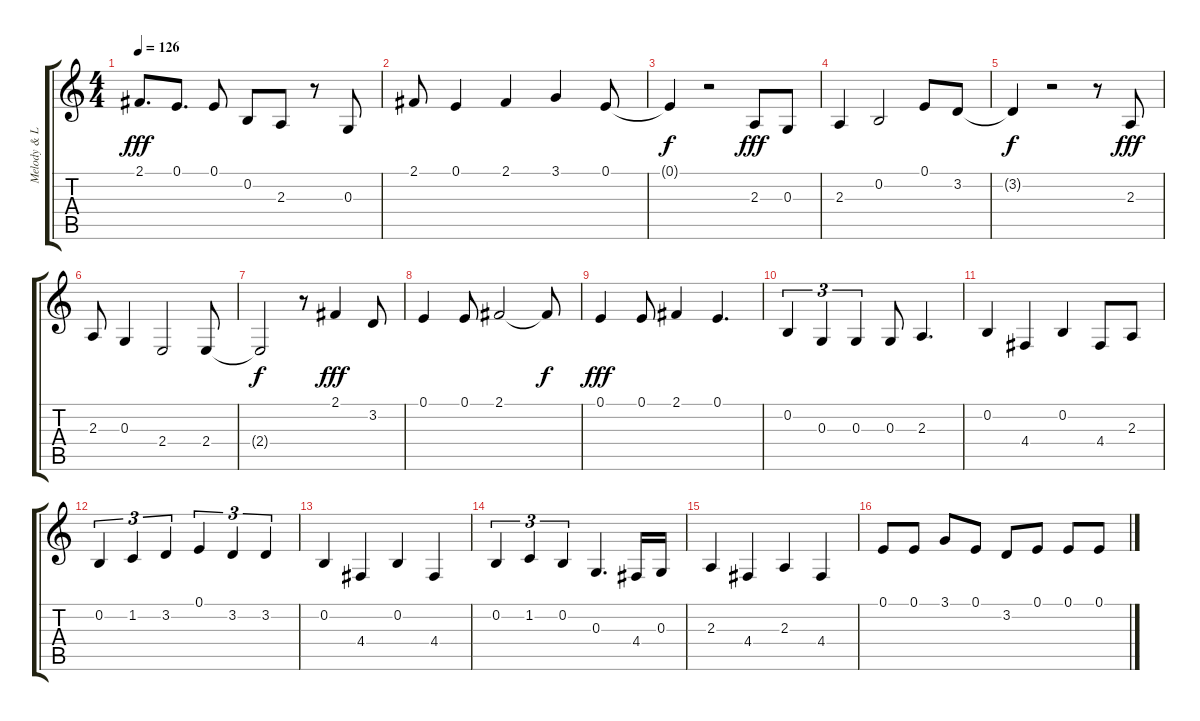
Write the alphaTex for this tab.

\track ("Melody & Lyric" "Melody & L") {instrument clarinet}
\staff {score tabs}
\tuning (E4 B3 G3 D3 A2 E2) {hide}
\ts (4 4)
\tempo 126
\clef g2
\ks c
2.1.8{d dy fff} 0.1.8{d} 0.1.8 0.2.8 2.3.8 r.8 0.3.8 |
2.1.8 0.1.4 2.1.4 3.1.4 0.1.8 |
0.1{t}.4{dy f} r.2 2.3.8{dy fff} 0.3.8 |
2.3.4 0.2.2 0.1.8 3.2.8 |
3.2{t}.4{dy f} r.2 r.8 2.3.8{dy fff} |
2.3.8 0.3.4 2.4.2 2.4.8 |
2.4{t}.2{dy f} r.8 2.1.4{dy fff} 3.2.8 |
0.1.4 0.1.8 2.1.2 2.1{t}.8{dy f} |
0.1.4{dy fff} 0.1.8 2.1.4 0.1.4{d} |
0.2.4{tu (3 2)} 0.3.4{tu (3 2)} 0.3.4{tu (3 2)} 0.3.8 2.3.4{d} |
0.2.4 4.4.4 0.2.4 4.4.8 2.3.8 |
0.2.4{tu (3 2)} 1.2.4{tu (3 2)} 3.2.4{tu (3 2)} 0.1.4{tu (3 2)} 3.2.4{tu (3 2)} 3.2.4{tu (3 2)} |
0.2.4 4.4.4 0.2.4 4.4.4 |
0.2.4{tu (3 2)} 1.2.4{tu (3 2)} 0.2.4{tu (3 2)} 0.3.4{d} 4.4.16 0.3.16 |
2.3.4 4.4.4 2.3.4 4.4.4 |
0.1.8 0.1.8 3.1.8 0.1.8 3.2.8 0.1.8 0.1.8 0.1.8
